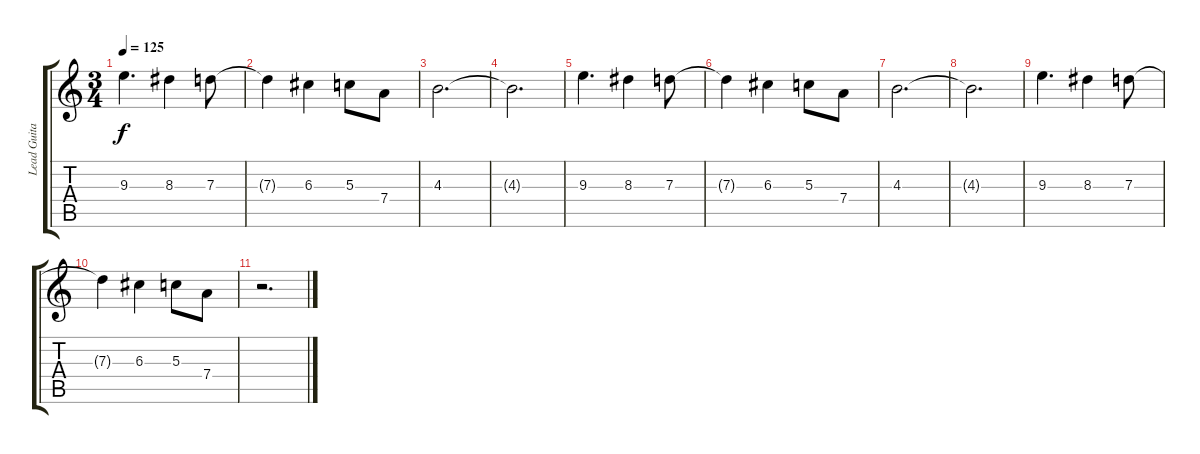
\track ("Lead Guitar I" "Lead Guita") {instrument overdrivenguitar}
\staff {score tabs}
\tuning (E4 B3 G3 D3 A2 E2) {hide}
\ts (3 4)
\tempo 125
\clef g2
\ks c
9.3.4{d dy f} 8.3.4 7.3.8 |
7.3{t}.4 6.3.4 5.3.8 7.4.8 |
4.3.2{d} |
4.3{t}.2{d} |
9.3.4{d} 8.3.4 7.3.8 |
7.3{t}.4 6.3.4 5.3.8 7.4.8 |
4.3.2{d} |
4.3{t}.2{d} |
9.3.4{d} 8.3.4 7.3.8 |
7.3{t}.4 6.3.4 5.3.8 7.4.8 |
r.2{d}
